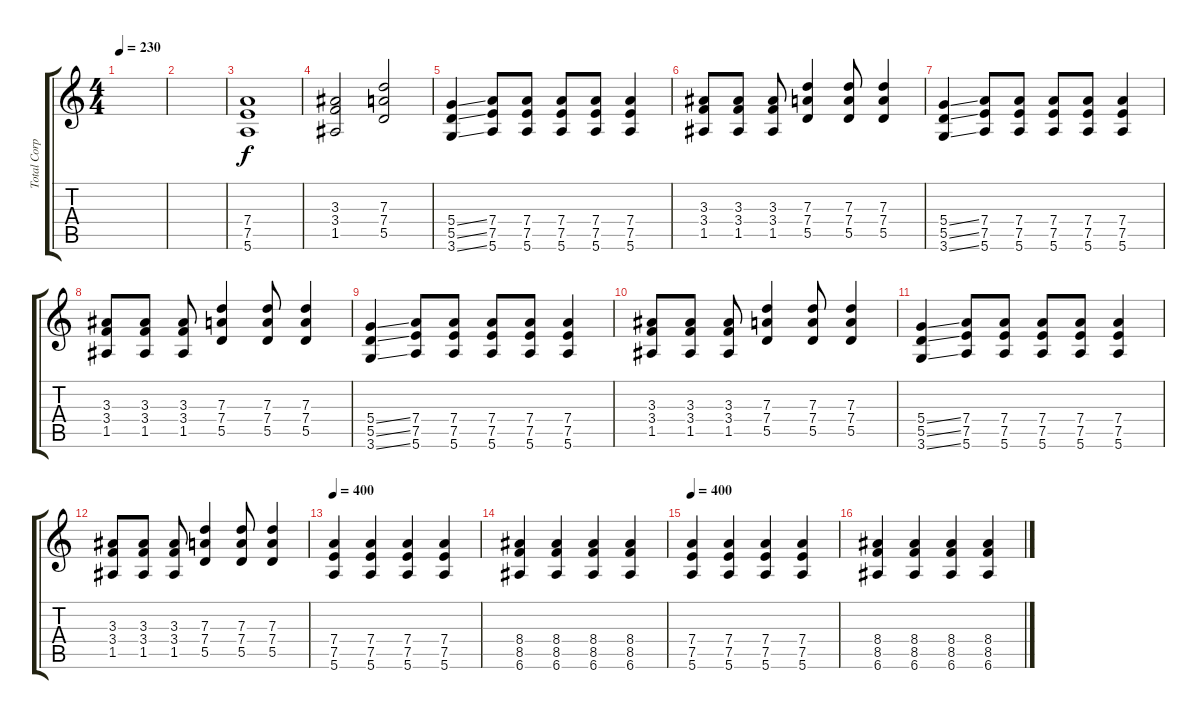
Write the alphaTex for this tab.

\track ("Total Corpse" "Total Corp") {instrument distortionguitar}
\staff {score tabs}
\tuning (E4 B3 G3 D3 A2 E2) {hide}
\ts (4 4)
\tempo 230
\clef g2
\ks c
|
|
(7.4 7.5 5.6).1 |
(3.3 3.4 1.5).2 (7.3 7.4 5.5).2 |
(5.4{ss} 5.5{ss} 3.6{ss}).4 (7.4 7.5 5.6).8 (7.4 7.5 5.6).8 (7.4 7.5 5.6).8 (7.4 7.5 5.6).8 (7.4 7.5 5.6).4 |
(3.3 3.4 1.5).8 (3.3 3.4 1.5).8 (3.3 3.4 1.5).8 (7.3 7.4 5.5).4 (7.3 7.4 5.5).8 (7.3 7.4 5.5).4 |
(5.4{ss} 5.5{ss} 3.6{ss}).4 (7.4 7.5 5.6).8 (7.4 7.5 5.6).8 (7.4 7.5 5.6).8 (7.4 7.5 5.6).8 (7.4 7.5 5.6).4 |
(3.3 3.4 1.5).8 (3.3 3.4 1.5).8 (3.3 3.4 1.5).8 (7.3 7.4 5.5).4 (7.3 7.4 5.5).8 (7.3 7.4 5.5).4 |
(5.4{ss} 5.5{ss} 3.6{ss}).4 (7.4 7.5 5.6).8 (7.4 7.5 5.6).8 (7.4 7.5 5.6).8 (7.4 7.5 5.6).8 (7.4 7.5 5.6).4 |
(3.3 3.4 1.5).8 (3.3 3.4 1.5).8 (3.3 3.4 1.5).8 (7.3 7.4 5.5).4 (7.3 7.4 5.5).8 (7.3 7.4 5.5).4 |
(5.4{ss} 5.5{ss} 3.6{ss}).4 (7.4 7.5 5.6).8 (7.4 7.5 5.6).8 (7.4 7.5 5.6).8 (7.4 7.5 5.6).8 (7.4 7.5 5.6).4 |
(3.3 3.4 1.5).8 (3.3 3.4 1.5).8 (3.3 3.4 1.5).8 (7.3 7.4 5.5).4 (7.3 7.4 5.5).8 (7.3 7.4 5.5).4 |
\tempo 400
(7.4 7.5 5.6).4 (7.4 7.5 5.6).4 (7.4 7.5 5.6).4 (7.4 7.5 5.6).4 |
(8.4 8.5 6.6).4 (8.4 8.5 6.6).4 (8.4 8.5 6.6).4 (8.4 8.5 6.6).4 |
\tempo 400
(7.4 7.5 5.6).4 (7.4 7.5 5.6).4 (7.4 7.5 5.6).4 (7.4 7.5 5.6).4 |
(8.4 8.5 6.6).4 (8.4 8.5 6.6).4 (8.4 8.5 6.6).4 (8.4 8.5 6.6).4
